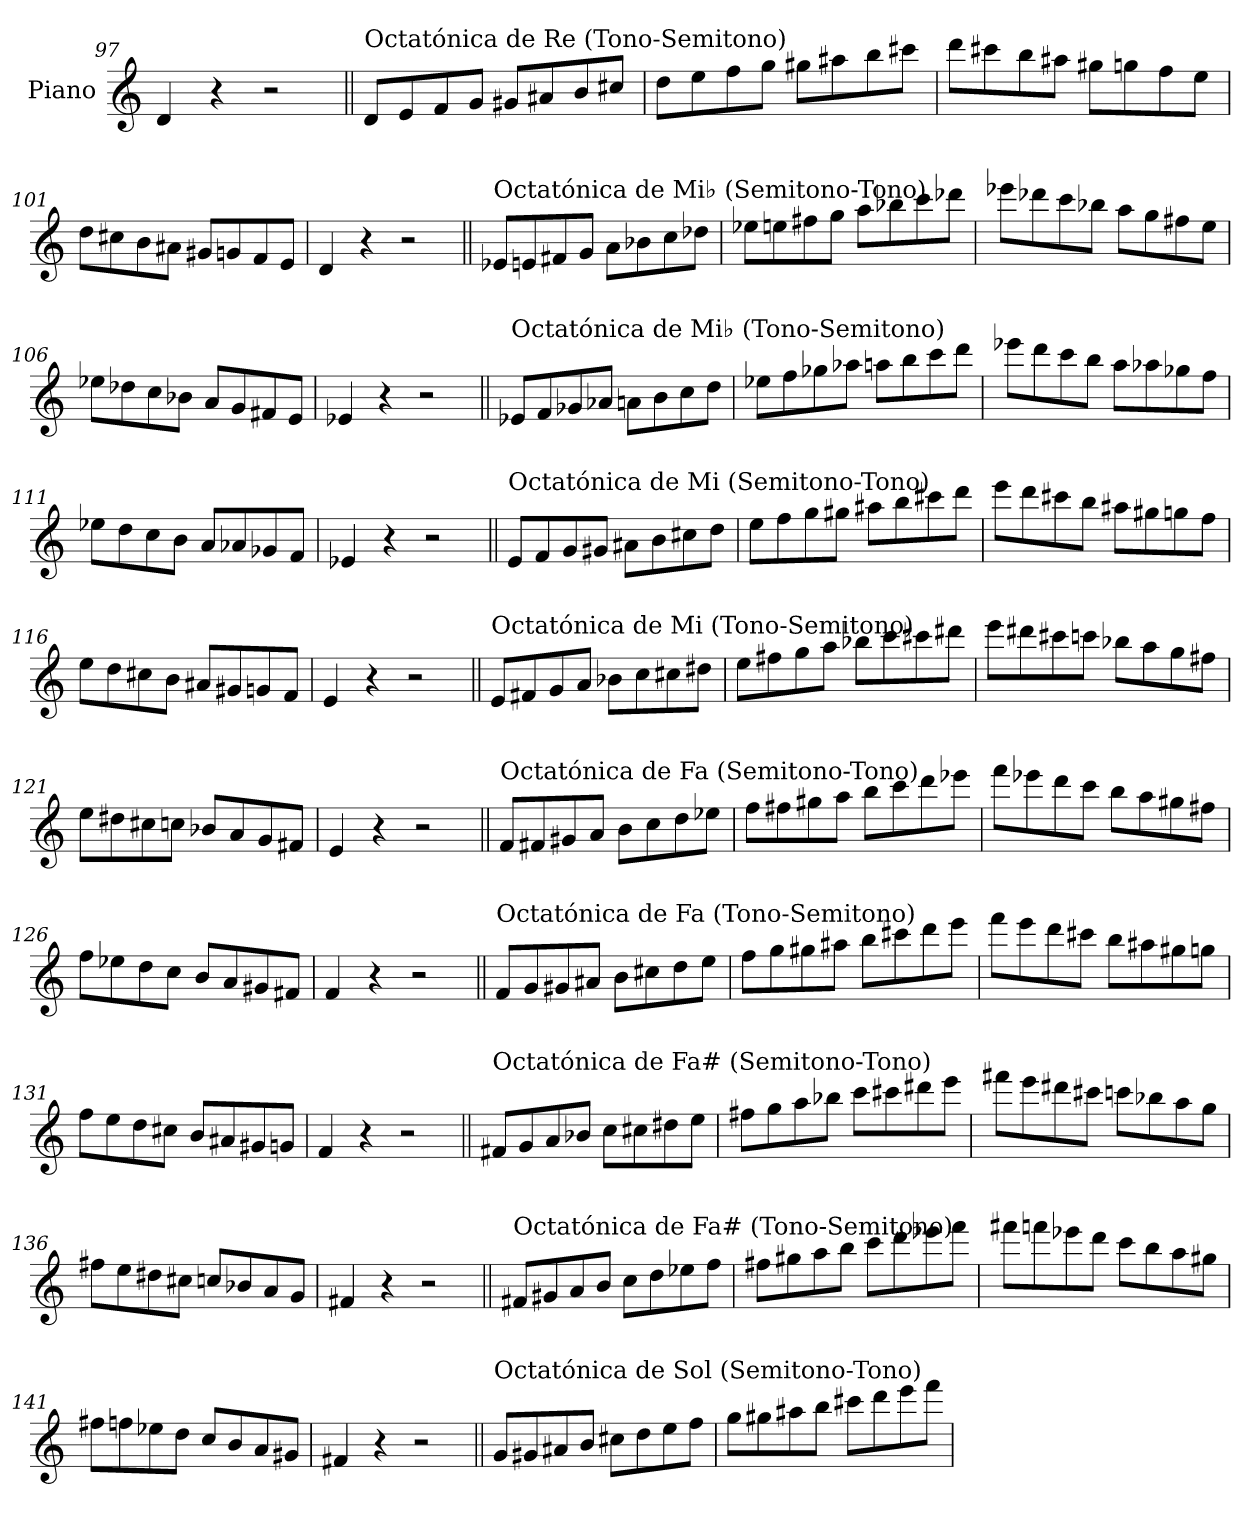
**kern
*part1
*staff1
*I"Piano
*I'Pno.
*clefG2
*k[]
=97
4d/
4r
2r
!!LO:LB:g=z
=98||
!LO:TX:a:t=Octatónica de Re (Tono-Semitono)
8d/L
8e/
8f/
8g/J
8g#X/L
8a#X/
8b/
8cc#X/J
=99
8dd\L
8ee\
8ff\
8gg\J
8gg#X\L
8aa#X\
8bb\
8ccc#X\J
=100
8ddd\L
8ccc#X\
8bb\
8aa#X\J
8gg#X\L
8ggn\
8ff\
8ee\J
=101
8dd\L
8cc#X\
8b\
8a#X\J
8g#X/L
8gn/
8f/
8e/J
=102
4d/
4r
2r
!!LO:LB:g=z
=103||
!LO:TX:a:t=Octatónica de Mi♭ (Semitono-Tono)
8e-X/L
8en/
8f#X/
8g/J
8a\L
8b-X\
8cc\
8dd-X\J
=104
8ee-X\L
8een\
8ff#X\
8gg\J
8aa\L
8bb-X\
8ccc\
8ddd-X\J
=105
8eee-X\L
8ddd-X\
8ccc\
8bb-X\J
8aa\L
8gg\
8ff#X\
8ee\J
=106
8ee-X\L
8dd-X\
8cc\
8b-X\J
8a/L
8g/
8f#X/
8e/J
=107
4e-X/
4r
2r
!!LO:LB:g=z
=108||
!LO:TX:a:t=Octatónica de Mi♭ (Tono-Semitono)
8e-X/L
8f/
8g-X/
8a-X/J
8an\L
8b\
8cc\
8dd\J
=109
8ee-X\L
8ff\
8gg-X\
8aa-X\J
8aan\L
8bb\
8ccc\
8ddd\J
=110
8eee-X\L
8ddd\
8ccc\
8bb\J
8aa\L
8aa-X\
8gg-X\
8ff\J
=111
8ee-X\L
8dd\
8cc\
8b\J
8a/L
8a-X/
8g-X/
8f/J
=112
4e-X/
4r
2r
!!LO:PB:g=z
=113||
!LO:TX:a:t=Octatónica de Mi (Semitono-Tono)
8e/L
8f/
8g/
8g#X/J
8a#X\L
8b\
8cc#X\
8dd\J
=114
8ee\L
8ff\
8gg\
8gg#X\J
8aa#X\L
8bb\
8ccc#X\
8ddd\J
=115
8eee\L
8ddd\
8ccc#X\
8bb\J
8aa#X\L
8gg#X\
8ggn\
8ff\J
=116
8ee\L
8dd\
8cc#X\
8b\J
8a#X/L
8g#X/
8gn/
8f/J
=117
4e/
4r
2r
!!LO:LB:g=z
=118||
!LO:TX:a:t=Octatónica de Mi (Tono-Semitono)
8e/L
8f#X/
8g/
8a/J
8b-X\L
8cc\
8cc#X\
8dd#X\J
=119
8ee\L
8ff#X\
8gg\
8aa\J
8bb-X\L
8ccc\
8ccc#X\
8ddd#X\J
=120
8eee\L
8ddd#X\
8ccc#X\
8cccn\J
8bb-X\L
8aa\
8gg\
8ff#X\J
=121
8ee\L
8dd#X\
8cc#X\
8ccn\J
8b-X/L
8a/
8g/
8f#X/J
=122
4e/
4r
2r
!!LO:LB:g=z
=123||
!LO:TX:a:t=Octatónica de Fa (Semitono-Tono)
8f/L
8f#X/
8g#X/
8a/J
8b\L
8cc\
8dd\
8ee-X\J
=124
8ff\L
8ff#X\
8gg#X\
8aa\J
8bb\L
8ccc\
8ddd\
8eee-X\J
=125
8fff\L
8eee-X\
8ddd\
8ccc\J
8bb\L
8aa\
8gg#X\
8ff#X\J
=126
8ff\L
8ee-X\
8dd\
8cc\J
8b/L
8a/
8g#X/
8f#X/J
=127
4f/
4r
2r
!!LO:LB:g=z
=128||
!LO:TX:a:t=Octatónica de Fa (Tono-Semitono)
8f/L
8g/
8g#X/
8a#X/J
8b\L
8cc#X\
8dd\
8ee\J
=129
8ff\L
8gg\
8gg#X\
8aa#X\J
8bb\L
8ccc#X\
8ddd\
8eee\J
=130
8fff\L
8eee\
8ddd\
8ccc#X\J
8bb\L
8aa#X\
8gg#X\
8ggn\J
=131
8ff\L
8ee\
8dd\
8cc#X\J
8b/L
8a#X/
8g#X/
8gn/J
=132
4f/
4r
2r
!!LO:LB:g=z
=133||
!LO:TX:a:t=Octatónica de Fa# (Semitono-Tono)
8f#X/L
8g/
8a/
8b-X/J
8cc\L
8cc#X\
8dd#X\
8ee\J
=134
8ff#X\L
8gg\
8aa\
8bb-X\J
8ccc\L
8ccc#X\
8ddd#X\
8eee\J
=135
8fff#X\L
8eee\
8ddd#X\
8ccc#X\J
8cccn\L
8bb-X\
8aa\
8gg\J
=136
8ff#X\L
8ee\
8dd#X\
8cc#X\J
8ccn/L
8b-X/
8a/
8g/J
=137
4f#X/
4r
2r
!!LO:LB:g=z
=138||
!LO:TX:a:t=Octatónica de Fa# (Tono-Semitono)
8f#X/L
8g#X/
8a/
8b/J
8cc\L
8dd\
8ee-X\
8ff\J
=139
8ff#X\L
8gg#X\
8aa\
8bb\J
8ccc\L
8ddd\
8eee-X\
8fff\J
=140
8fff#X\L
8fffn\
8eee-X\
8ddd\J
8ccc\L
8bb\
8aa\
8gg#X\J
=141
8ff#X\L
8ffn\
8ee-X\
8dd\J
8cc/L
8b/
8a/
8g#X/J
=142
4f#X/
4r
2r
!!LO:LB:g=z
=143||
!LO:TX:a:t=Octatónica de Sol (Semitono-Tono)
8g/L
8g#X/
8a#X/
8b/J
8cc#X\L
8dd\
8ee\
8ff\J
=144
8gg\L
8gg#X\
8aa#X\
8bb\J
8ccc#X\L
8ddd\
8eee\
8fff\J
=
*-
